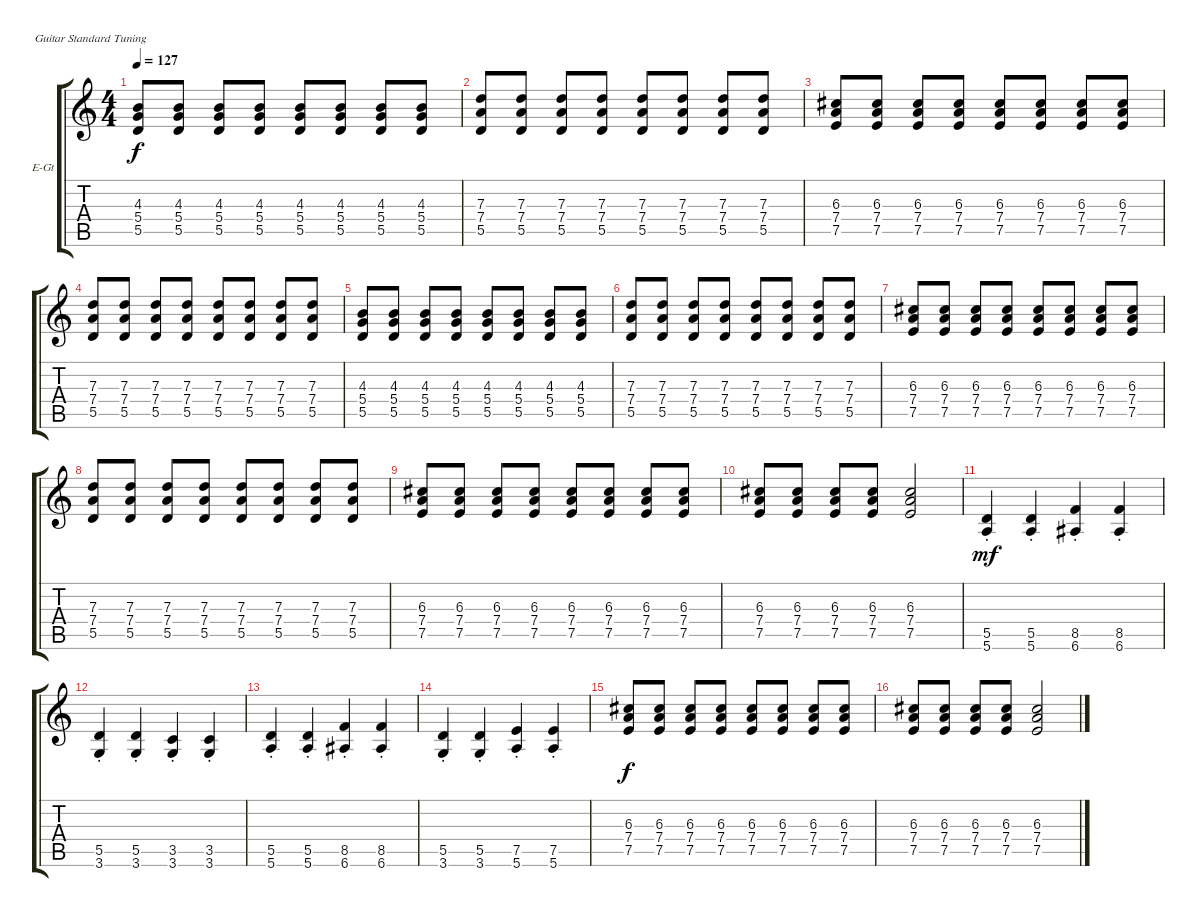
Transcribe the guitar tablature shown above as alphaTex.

\defaultSystemsLayout 4
\bracketExtendMode groupsimilarinstruments
\firstSystemTrackNameOrientation horizontal
\otherSystemsTrackNameOrientation horizontal
\track ("Г. Каспарян (Overdrive)" "E-Gt") {instrument overdrivenguitar}
\staff {score tabs}
\tuning (E4 B3 G3 D3 A2 E2)
\ts (4 4)
\tempo 127
\clef g2
\scale
0.333333
\ks c
(5.5 5.4 4.3).8{dy f} (5.5 5.4 4.3).8 (5.5 5.4 4.3).8 (5.5 5.4 4.3).8 (5.5 5.4 4.3).8 (5.5 5.4 4.3).8 (5.5 5.4 4.3).8 (5.5 5.4 4.3).8 |
\scale
0.333333 (5.5 7.4 7.3).8 (5.5 7.4 7.3).8 (5.5 7.4 7.3).8 (5.5 7.4 7.3).8 (5.5 7.4 7.3).8 (5.5 7.4 7.3).8 (5.5 7.4 7.3).8 (5.5 7.4 7.3).8 |
\scale
0.333333 (7.5 7.4 6.3).8 (7.5 7.4 6.3).8 (7.5 7.4 6.3).8 (7.5 7.4 6.3).8 (7.5 7.4 6.3).8 (7.5 7.4 6.3).8 (7.5 7.4 6.3).8 (7.5 7.4 6.3).8 |
\scale
0.333333 (5.5 7.4 7.3).8 (5.5 7.4 7.3).8 (5.5 7.4 7.3).8 (5.5 7.4 7.3).8 (5.5 7.4 7.3).8 (5.5 7.4 7.3).8 (5.5 7.4 7.3).8 (5.5 7.4 7.3).8 |
\scale
0.333333 (5.5 5.4 4.3).8 (5.5 5.4 4.3).8 (5.5 5.4 4.3).8 (5.5 5.4 4.3).8 (5.5 5.4 4.3).8 (5.5 5.4 4.3).8 (5.5 5.4 4.3).8 (5.5 5.4 4.3).8 |
\scale
0.333333 (5.5 7.4 7.3).8 (5.5 7.4 7.3).8 (5.5 7.4 7.3).8 (5.5 7.4 7.3).8 (5.5 7.4 7.3).8 (5.5 7.4 7.3).8 (5.5 7.4 7.3).8 (5.5 7.4 7.3).8 |
\scale
0.333333 (7.5 7.4 6.3).8 (7.5 7.4 6.3).8 (7.5 7.4 6.3).8 (7.5 7.4 6.3).8 (7.5 7.4 6.3).8 (7.5 7.4 6.3).8 (7.5 7.4 6.3).8 (7.5 7.4 6.3).8 |
\scale
0.333333 (5.5 7.4 7.3).8 (5.5 7.4 7.3).8 (5.5 7.4 7.3).8 (5.5 7.4 7.3).8 (5.5 7.4 7.3).8 (5.5 7.4 7.3).8 (5.5 7.4 7.3).8 (5.5 7.4 7.3).8 |
\scale
0.333333 (7.5 7.4 6.3).8 (7.5 7.4 6.3).8 (7.5 7.4 6.3).8 (7.5 7.4 6.3).8 (7.5 7.4 6.3).8 (7.5 7.4 6.3).8 (7.5 7.4 6.3).8 (7.5 7.4 6.3).8 |
\scale
0.333333 (7.5 7.4 6.3).8 (7.5 7.4 6.3).8 (7.5 7.4 6.3).8 (7.5 7.4 6.3).8 (7.5 7.4 6.3).2 |
\scale
0.333333 (5.6{st} 5.5{st}).4{dy mf} (5.5{st} 5.6{st}).4 (8.5{st} 6.6{st}).4 (6.6{st} 8.5{st}).4 |
\scale
0.333333 (3.6{st} 5.5{st}).4 (3.6{st} 5.5{st}).4 (3.6{st} 3.5{st}).4 (3.6{st} 3.5{st}).4 |
\scale
0.333333 (5.6{st} 5.5{st}).4 (5.5{st} 5.6{st}).4 (8.5{st} 6.6{st}).4 (6.6{st} 8.5{st}).4 |
\scale
0.333333 (3.6{st} 5.5{st}).4 (3.6{st} 5.5{st}).4 (5.6{st} 7.5{st}).4 (5.6{st} 7.5{st}).4 |
(7.5 7.4 6.3).8{dy f} (7.5 7.4 6.3).8 (7.5 7.4 6.3).8 (7.5 7.4 6.3).8 (7.5 7.4 6.3).8 (7.5 7.4 6.3).8 (7.5 7.4 6.3).8 (7.5 7.4 6.3).8 |
(7.5 7.4 6.3).8 (7.5 7.4 6.3).8 (7.5 7.4 6.3).8 (7.5 7.4 6.3).8 (7.5 7.4 6.3).2
